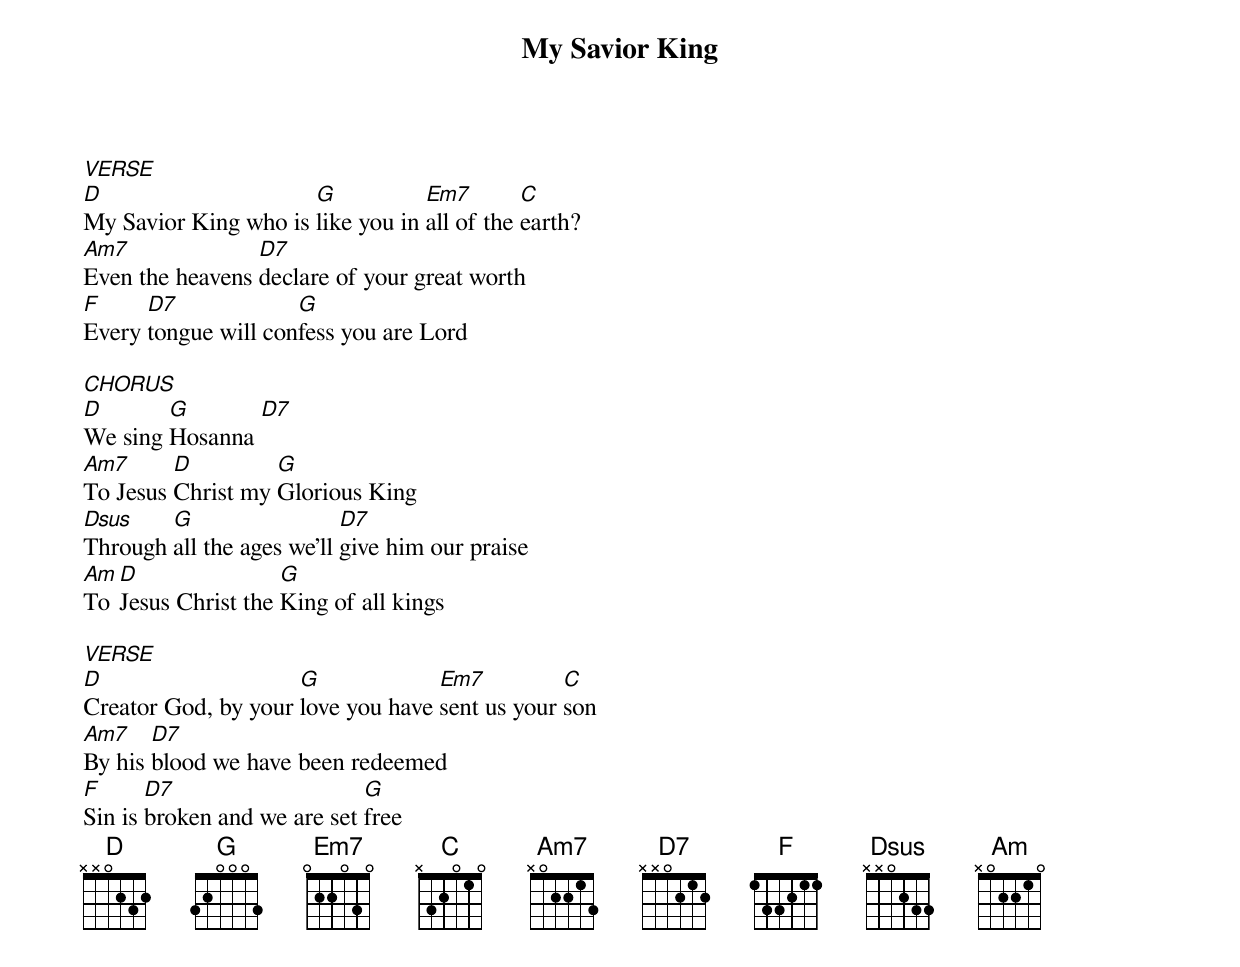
{title: My Savior King}
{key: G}
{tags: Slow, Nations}
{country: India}

[VERSE]
[D]My Savior King who is [G]like you in [Em7]all of the [C]earth?
[Am7]Even the heavens [D7]declare of your great worth
[F]Every [D7]tongue will con[G]fess you are Lord

[CHORUS]
[D]We sing [G]Hosanna [D7]
[Am7]To Jesus [D]Christ my [G]Glorious King
[Dsus]Through [G]all the ages we’ll [D7]give him our praise
[Am]To [D]Jesus Christ the [G]King of all kings

[VERSE]
[D]Creator God, by your [G]love you have [Em7]sent us your [C]son
[Am7]By his [D7]blood we have been redeemed
[F]Sin is [D7]broken and we are set [G]free
